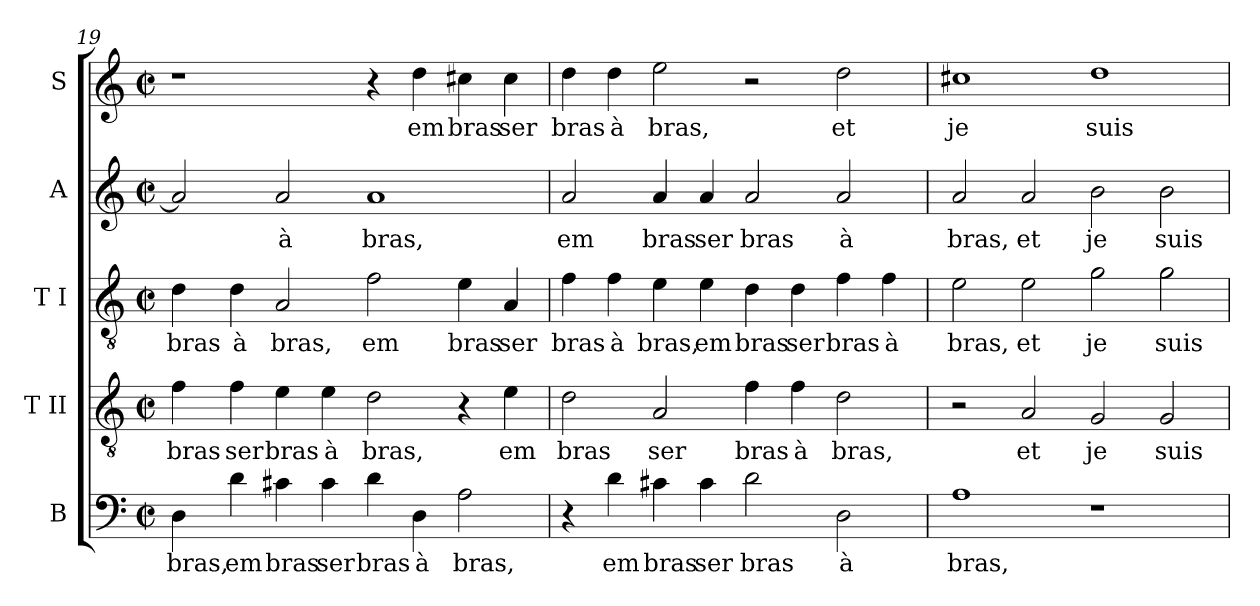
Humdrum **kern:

**kern	**text	**kern	**text	**kern	**text	**kern	**text	**kern	**text
*part5	*part5	*part4	*part4	*part3	*part3	*part2	*part2	*part1	*part1
*staff5	*staff5	*staff4	*staff4	*staff3	*staff3	*staff2	*staff2	*staff1	*staff1
*I"B	*	*I"T II	*	*I"T I	*	*I"A	*	*I"S	*
!!LO:LB:g=z
*clefF4	*	*clefGv2	*	*clefGv2	*	*clefG2	*	*clefG2	*
*M2/2	*	*M2/2	*	*M2/2	*	*M2/2	*	*M2/2	*
*met(c|)	*	*met(c|)	*	*met(c|)	*	*met(c|)	*	*met(c|)	*
=19	=19	=19	=19	=19	=19	=19	=19	=19	=19
!	!LO:LY:b:cj	!	!LO:LY:b:cj	!	!LO:LY:b:cj	!	!	!	!
4D\	bras,	4f\	-bras	4d\	bras	2a/]	.	1r	.
!	!LO:LY:b:cj	!	!LO:LY:b:cj	!	!LO:LY:b:cj	!	!	!	!
4d\	em	4f\	ser	4d\	à	.	.	.	.
!	!LO:LY:b:cj	!	!LO:LY:b:cj	!	!LO:LY:b:cj	!	!LO:LY:b:cj	!	!
4c#X\	bras	4e\	bras	2A/	bras,	2a/	à	.	.
!	!LO:LY:b:cj	!	!LO:LY:b:cj	!	!	!	!	!	!
4c#\	ser	4e\	à	.	.	.	.	.	.
!	!LO:LY:b:cj	!	!LO:LY:b:cj	!	!LO:LY:b:cj	!	!LO:LY:b:cj	!	!
4d\	bras	2d\	bras,	2f\	em	1a	bras,	4r	.
!	!LO:LY:b:cj	!	!	!	!	!	!	!	!LO:LY:b:cj
4D\	à	.	.	.	.	.	.	4dd\	em
!	!LO:LY:b:cj	!	!	!	!LO:LY:b:cj	!	!	!	!LO:LY:b:cj
2A\	bras,	4r	.	4e\	bras	.	.	4cc#X\	bras
!	!	!	!LO:LY:b:cj	!	!LO:LY:b:cj	!	!	!	!LO:LY:b:cj
.	.	4e\	em	4A/	ser	.	.	4cc#\	ser
=20	=20	=20	=20	=20	=20	=20	=20	=20	=20
!	!	!	!LO:LY:b:cj	!	!LO:LY:b:cj	!	!LO:LY:b:cj	!	!LO:LY:b:cj
4r	.	2d\	bras	4f\	bras	2a/	em	4dd\	bras
!	!LO:LY:b:cj	!	!	!	!LO:LY:b:cj	!	!	!	!LO:LY:b:cj
4d\	em	.	.	4f\	à	.	.	4dd\	à
!	!LO:LY:b:cj	!	!LO:LY:b:cj	!	!LO:LY:b:cj	!	!LO:LY:b:cj	!	!LO:LY:b:cj
4c#X\	bras	2A/	ser	4e\	bras,	4a/	bras	2ee\	bras,
!	!LO:LY:b:cj	!	!	!	!LO:LY:b:cj	!	!LO:LY:b:cj	!	!
4c#\	ser	.	.	4e\	em	4a/	ser	.	.
!	!LO:LY:b:cj	!	!LO:LY:b:cj	!	!LO:LY:b:cj	!	!LO:LY:b:cj	!	!
2d\	bras	4f\	bras	4d\	bras	2a/	bras	2r	.
!	!	!	!LO:LY:b:cj	!	!LO:LY:b:cj	!	!	!	!
.	.	4f\	à	4d\	ser	.	.	.	.
!	!LO:LY:b:cj	!	!LO:LY:b:cj	!	!LO:LY:b:cj	!	!LO:LY:b:cj	!	!LO:LY:b:cj
2D\	à	2d\	bras,	4f\	bras	2a/	à	2dd\	et
!	!	!	!	!	!LO:LY:b:cj	!	!	!	!
.	.	.	.	4f\	à	.	.	.	.
=21	=21	=21	=21	=21	=21	=21	=21	=21	=21
!	!LO:LY:b:cj	!	!	!	!LO:LY:b:cj	!	!LO:LY:b:cj	!	!LO:LY:b:cj
1A	bras,	2r	.	2e\	bras,	2a/	bras,	1cc#X	je
!	!	!	!LO:LY:b:cj	!	!LO:LY:b:cj	!	!LO:LY:b:cj	!	!
.	.	2A/	et	2e\	et	2a/	et	.	.
!	!	!	!LO:LY:b:cj	!	!LO:LY:b:cj	!	!LO:LY:b:cj	!	!LO:LY:b:cj
1r	.	2G/	je	2g\	je	2b\	je	1dd	suis
!	!	!	!LO:LY:b:cj	!	!LO:LY:b:cj	!	!LO:LY:b:cj	!	!
.	.	2G/	suis	2g\	suis	2b\	suis	.	.
=	=	=	=	=	=	=	=	=	=
*-	*-	*-	*-	*-	*-	*-	*-	*-	*-
